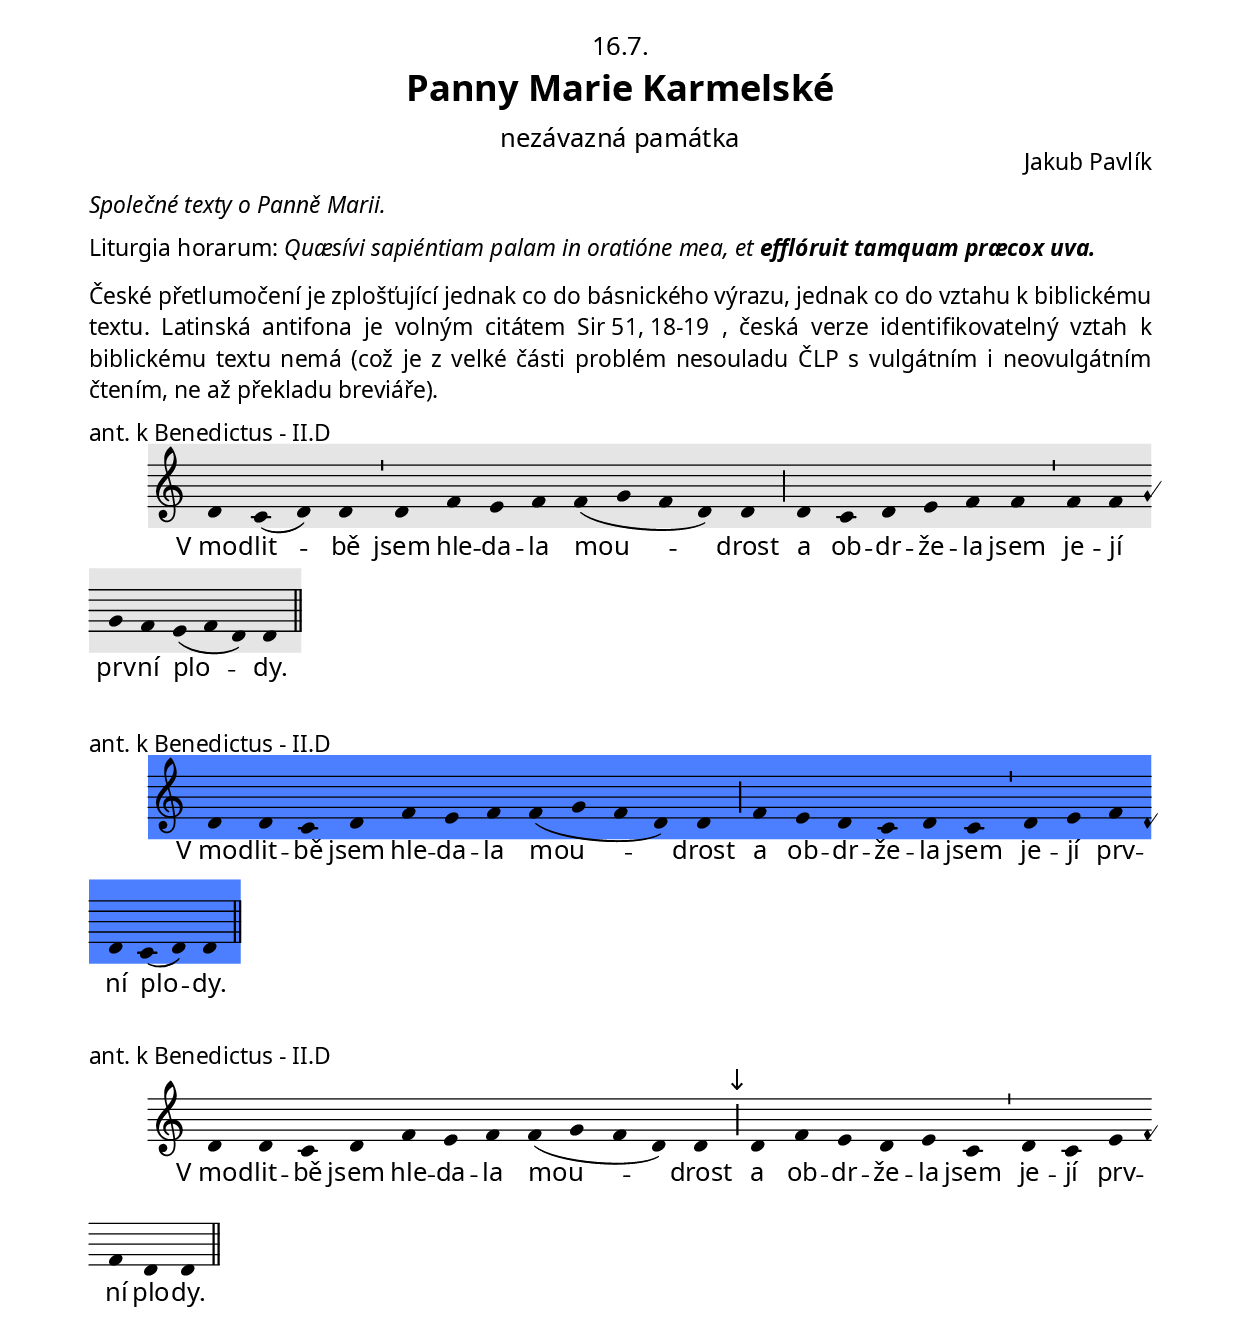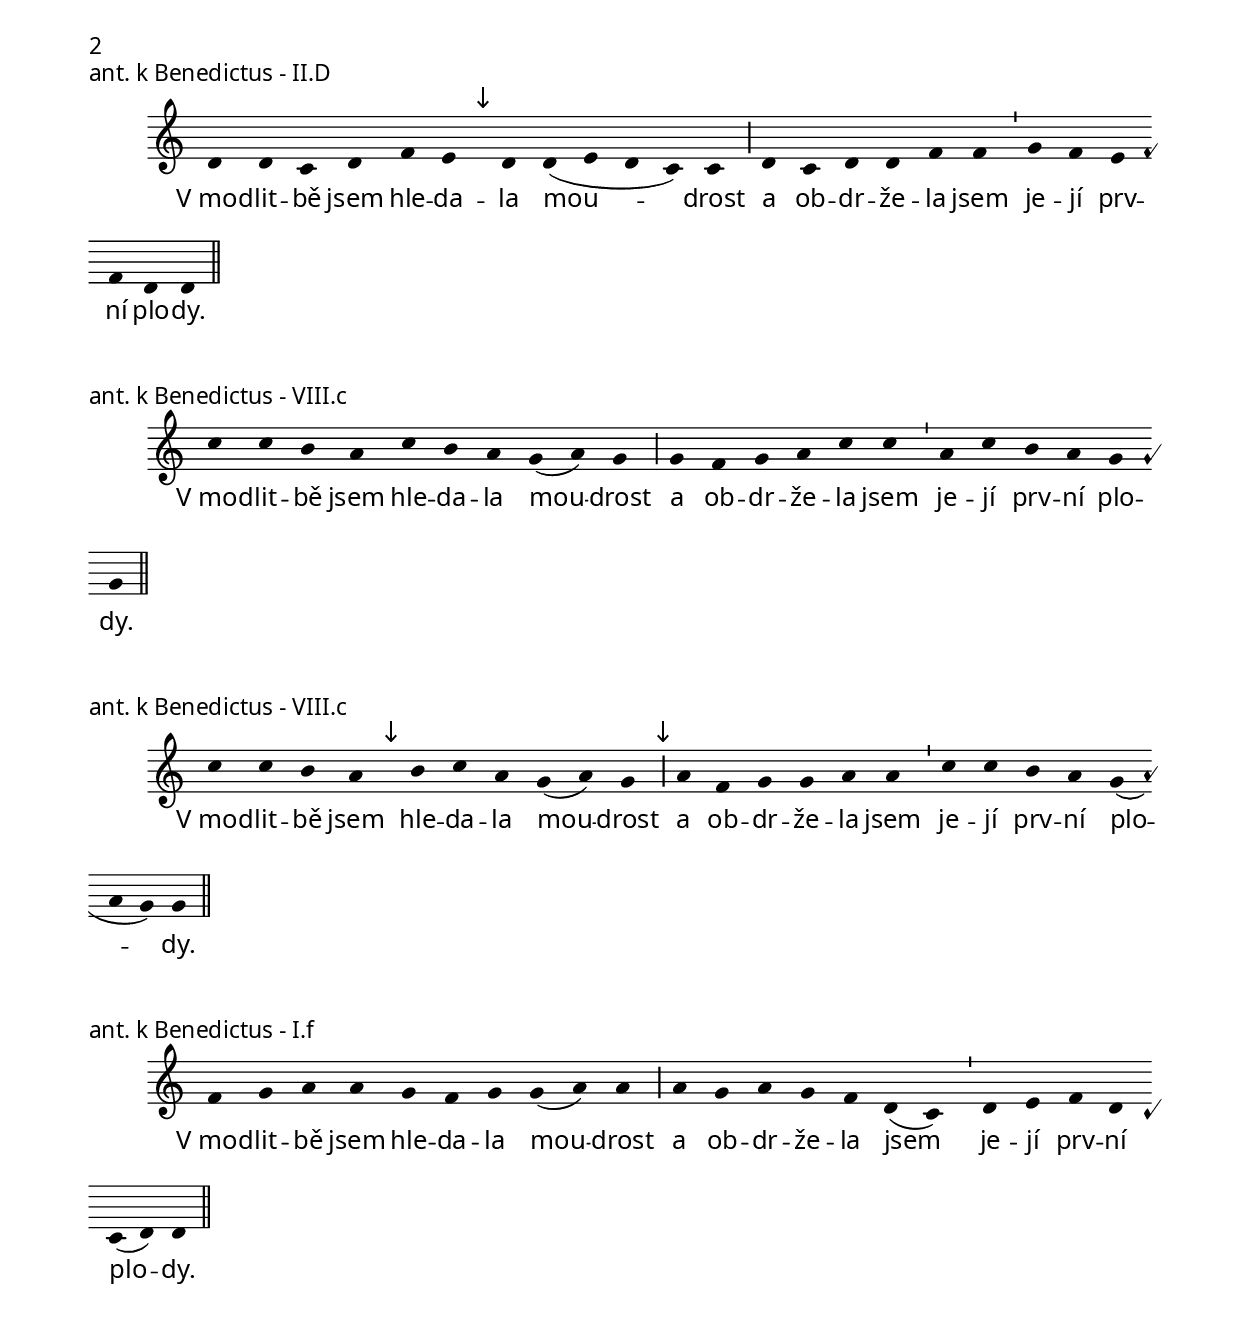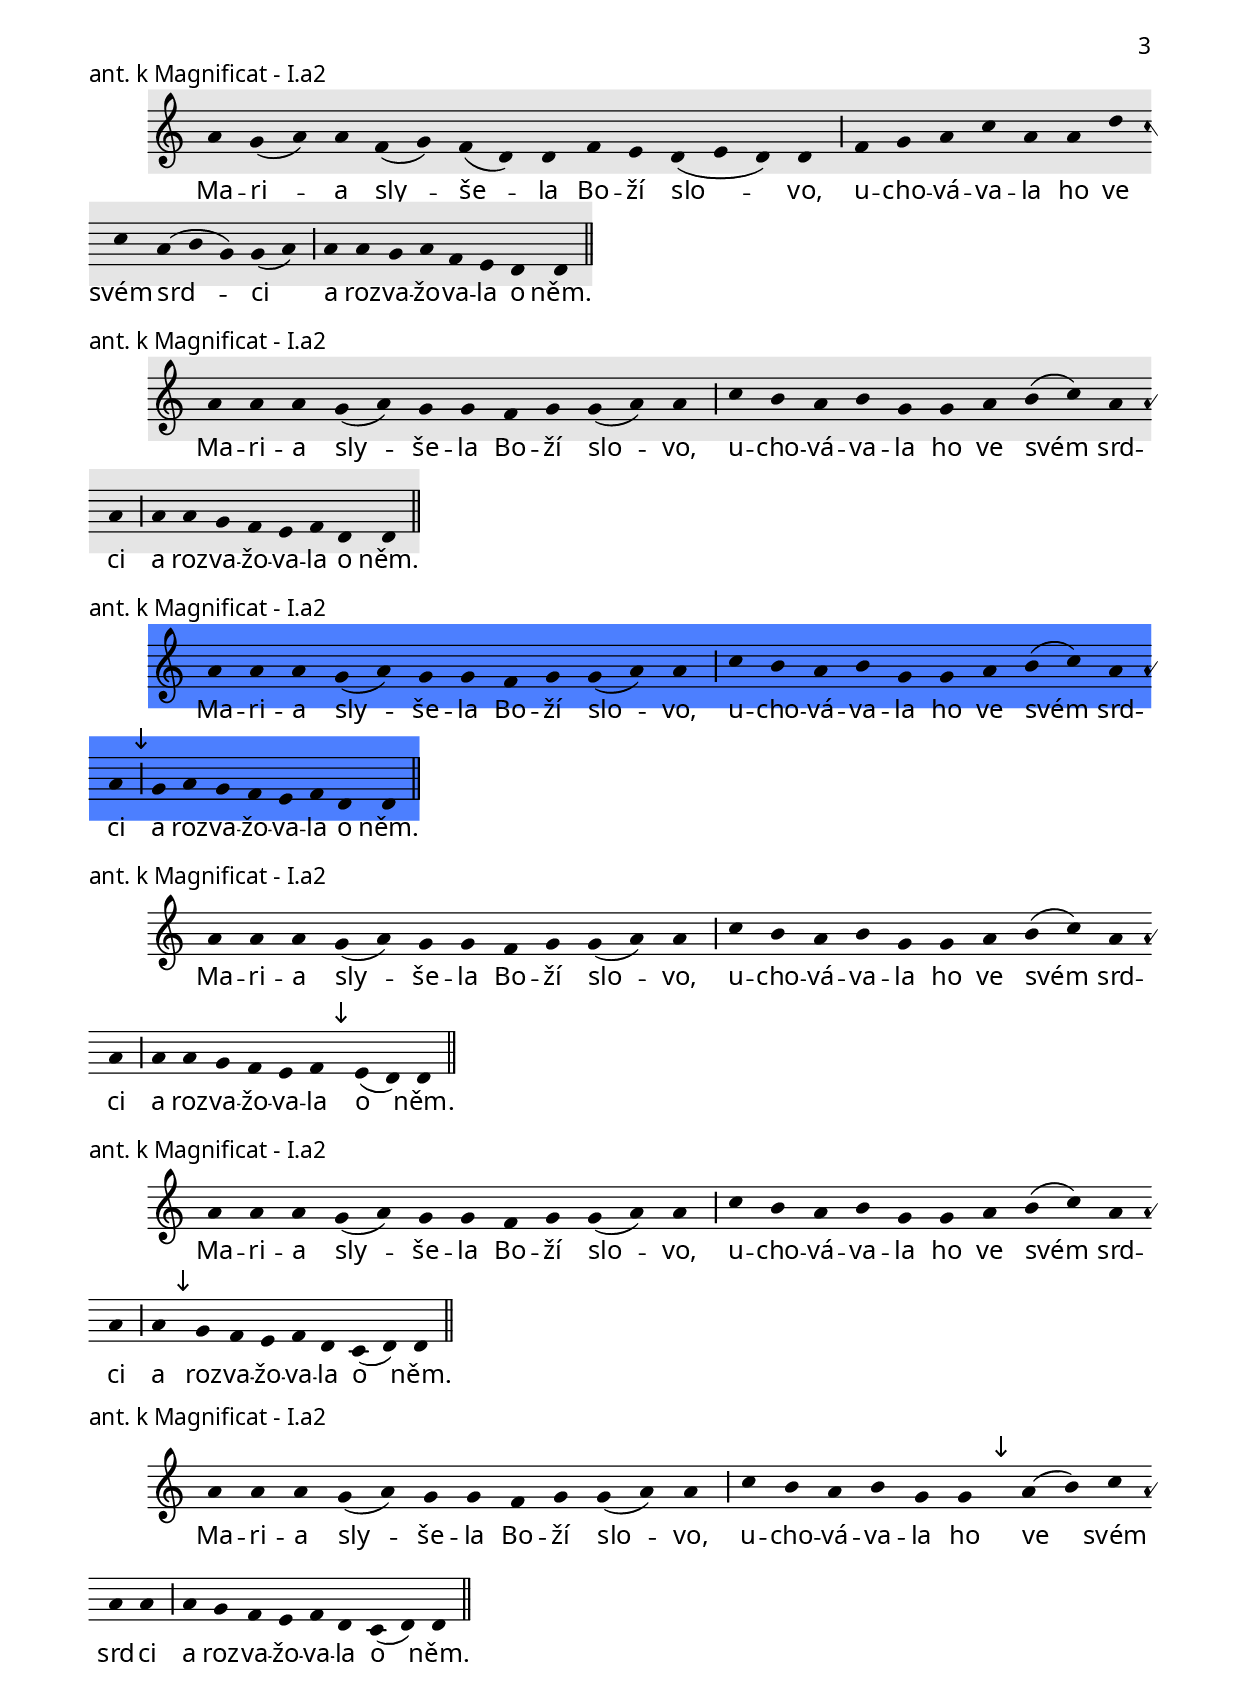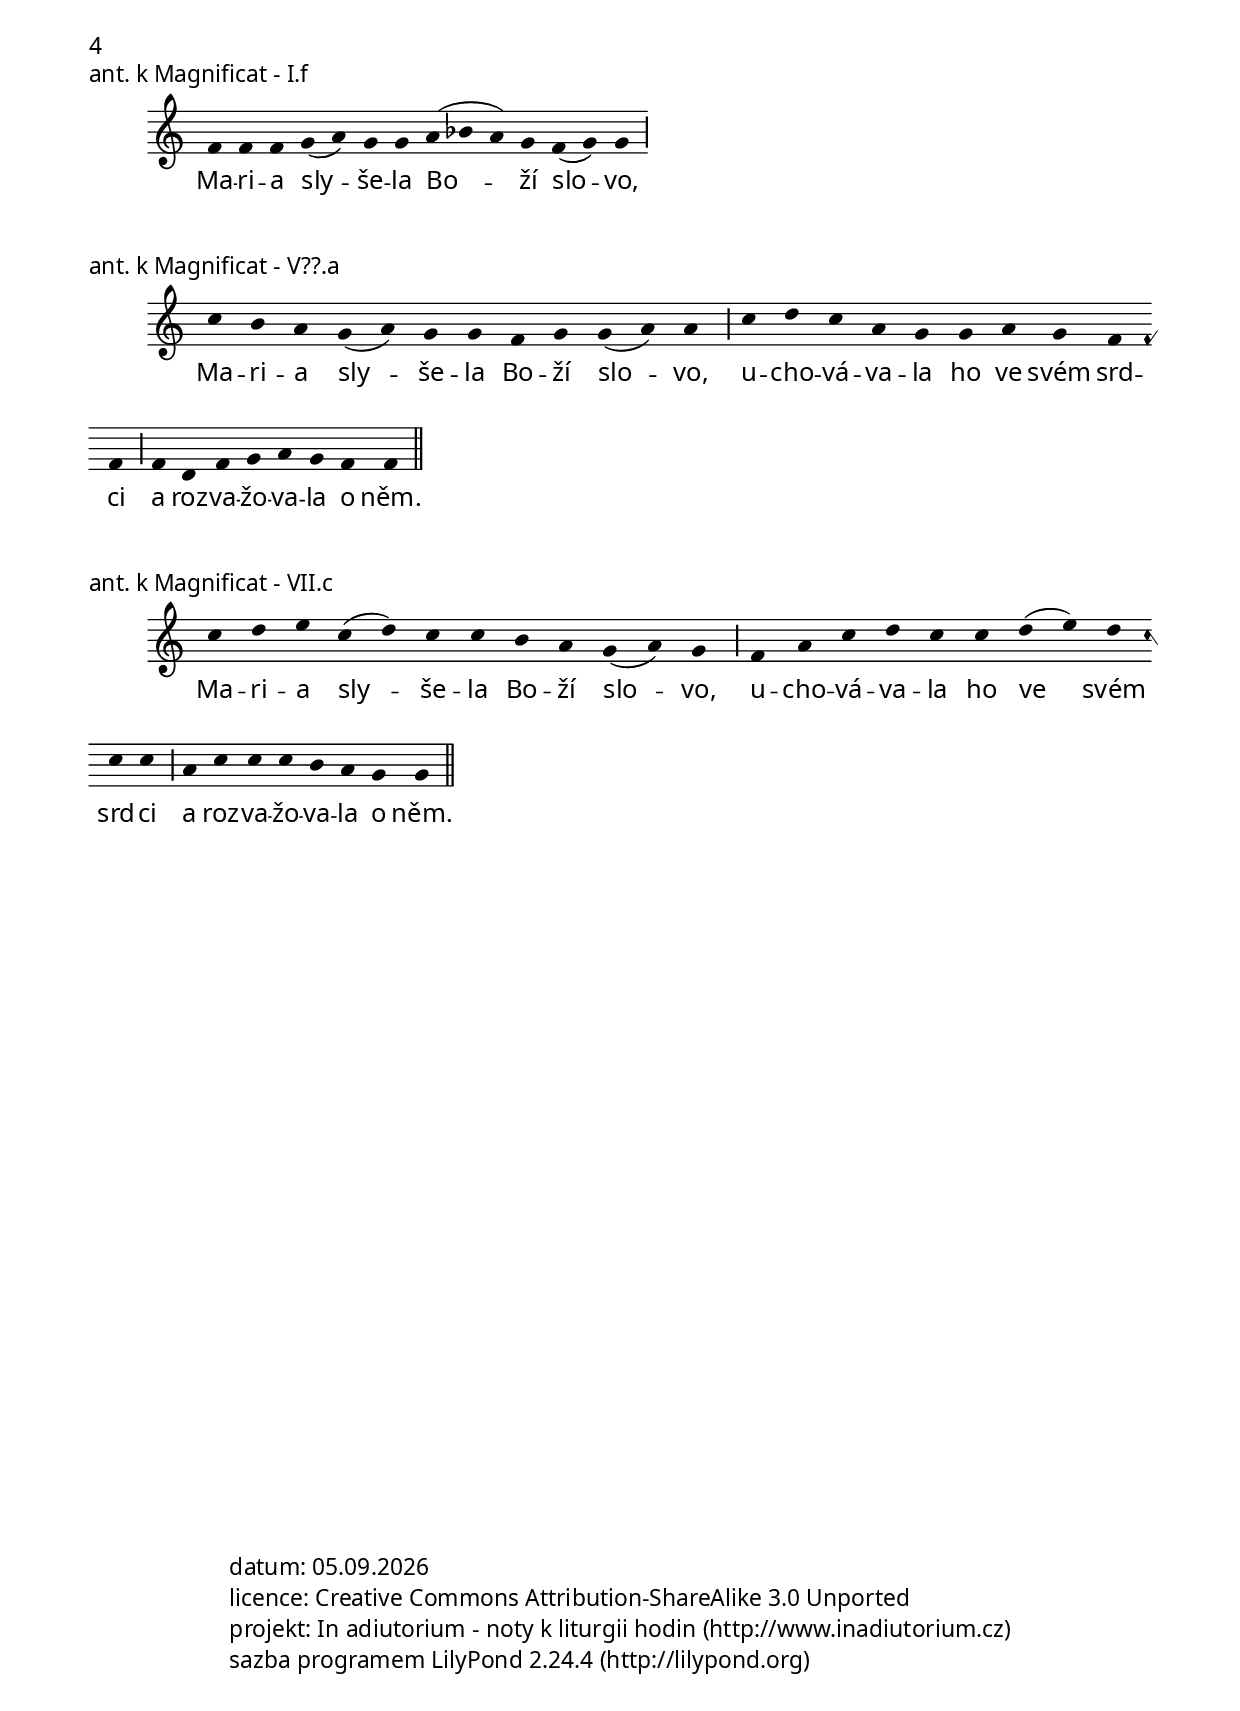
\version "2.17.17"

\include "../spolecne.ly"

\header {
  title = \markup\titleSvatek
            "Panny Marie Karmelské"
            "nezávazná památka"
            16.7.
  composer = "Jakub Pavlík"
}

\markup\communia #'(#:maria)

\markup\justify{
  Liturgia horarum:
  \italic{
    Quæsívi sapiéntiam palam in oratióne mea,
    et \bold{efflóruit tamquam præcox uva.}
  }
}
\markup\justify{
  České přetlumočení je zplošťující jednak co do básnického výrazu,
  jednak co do vztahu k biblickému textu.
  Latinská antifona je volným citátem \make-bible-link "Sir 51, 18-19" ,
  česká verze identifikovatelný vztah k biblickému textu nemá
  (což je z velké části problém nesouladu ČLP s vulgátním i neovulgátním čtením,
  ne až překladu breviáře).
}

\score {
  \relative c' {
    \zvyraznovacSedy
    \choralniRezim
    d4 c( d) d \barMin d f e f f( g f d) d \barMaior
    d c d e f f \barMin f f g f e( f d) d \barFinalis
  }
  \addlyrics {
    V_mod -- lit -- bě jsem hle -- da -- la mou -- drost
    a ob -- dr -- že -- la jsem je -- jí prv -- ní plo -- dy.
  }
  \header {
    quid = "ant. k Benedictus"
    modus = "II"
    differentia = "D"
    psalmus = ""
    placet = "extra mdlá"
    id = "aben"
    piece = \markup {\sestavTitulekBezZalmu}
  }
}

\score {
  \relative c' {
    \zvyraznovacModry
    \choralniRezim
    d4 d c d f e f f( g f d) d \barMaior
    f e d c d c \barMin
    d e f d c( d) d \barFinalis
  }
  \addlyrics {
    V_mod -- lit -- bě jsem hle -- da -- la mou -- drost
    a ob -- dr -- že -- la jsem
    je -- jí prv -- ní plo -- dy.
  }
  \header {
    quid = "ant. k Benedictus"
    modus = "II"
    differentia = "D"
    psalmus = ""
    id = "aben"
    piece = \markup {\sestavTitulekBezZalmu}
  }
}

\score {
  \relative c' {
    \choralniRezim
    d4 d c d f e f f( g f d) d \barMaior
    \mark\sipka d f e d e c \barMin
    d c e f d d \barFinalis
  }
  \addlyrics {
    V_mod -- lit -- bě jsem hle -- da -- la mou -- drost
    a ob -- dr -- že -- la jsem
    je -- jí prv -- ní plo -- dy.
  }
  \header {
    quid = "ant. k Benedictus"
    modus = "II"
    differentia = "D"
    psalmus = ""
    id = "aben"
    piece = \markup {\sestavTitulekBezZalmu}
  }
}

\score {
  \relative c' {
    \choralniRezim
    d4 d c d f e \mark\sipka d d( e d c) c \barMaior
    d c d d f f \barMin
    g f e f d d \barFinalis
  }
  \addlyrics {
    V_mod -- lit -- bě jsem hle -- da -- la mou -- drost
    a ob -- dr -- že -- la jsem
    je -- jí prv -- ní plo -- dy.
  }
  \header {
    quid = "ant. k Benedictus"
    modus = "II"
    differentia = "D"
    psalmus = ""
    id = "aben"
    piece = \markup {\sestavTitulekBezZalmu}
  }
}

\score {
  \relative c'' {
    \choralniRezim
    c4 c b a c b a g( a) g \barMaior
    g f g a c c \barMin
    a c b a g g \barFinalis
  }
  \addlyrics {
    V_mod -- lit -- bě jsem hle -- da -- la mou -- drost
    a ob -- dr -- že -- la jsem
    je -- jí prv -- ní plo -- dy.
  }
  \header {
    quid = "ant. k Benedictus"
    modus = "VIII"
    differentia = "c"
    psalmus = ""
    id = "aben"
    piece = \markup {\sestavTitulekBezZalmu}
  }
}

\score {
  \relative c'' {
    \choralniRezim
    c4 c b a \mark\sipka b c a g( a) g \barMaior
    \mark\sipka a f g g a a \barMin
    c c b a g( a g) g \barFinalis
  }
  \addlyrics {
    V_mod -- lit -- bě jsem hle -- da -- la mou -- drost
    a ob -- dr -- že -- la jsem
    je -- jí prv -- ní plo -- dy.
  }
  \header {
    quid = "ant. k Benedictus"
    modus = "VIII"
    differentia = "c"
    psalmus = ""
    id = "aben"
    piece = \markup {\sestavTitulekBezZalmu}
  }
}

\score {
  \relative c' {
    \choralniRezim
    f4 g a a g f g g( a) a \barMaior
    a g a g f d( c) \barMin
    d e f d c( d) d \barFinalis
  }
  \addlyrics {
    V_mod -- lit -- bě jsem hle -- da -- la mou -- drost
    a ob -- dr -- že -- la jsem
    je -- jí prv -- ní plo -- dy.
  }
  \header {
    quid = "ant. k Benedictus"
    modus = "I"
    differentia = "f"
    psalmus = ""
    id = "aben"
    piece = \markup {\sestavTitulekBezZalmu}
  }
}

\pageBreak

\score {
  \relative c'' {
    \zvyraznovacSedy
    \choralniRezim
    a4 g( a) a f( g) f( d) d f e d( e d) d \barMaior
    f g a c a a d c a( b g) g( a) \barMaior
    a a g a f e d d \barFinalis
  }
  \addlyrics {
    Ma -- ri -- a sly -- še -- la Bo -- ží slo -- vo,
    u -- cho -- vá -- va -- la ho ve svém srd -- ci
    a roz -- va -- žo -- va -- la o něm.
  }
  \header {
    quid = "ant. k Magnificat"
    modus = "I"
    differentia = "a2"
    psalmus = ""
    placet = "nic moc. melisma na _srdci_ raději pryč; zbytečně velký rozsah; _rozvažovala o něm_ má sklon k vadnému rytmu"
    id = "amag"
    piece = \markup {\sestavTitulekBezZalmu}
  }
}

\score {
  \relative c'' {
    \zvyraznovacSedy
    \choralniRezim
    a4 a a g( a) g g f g g( a) a \barMaior
    c b a b g g a b( c) a a \barMaior
    a a g f e f d d \barFinalis
  }
  \addlyrics {
    Ma -- ri -- a sly -- še -- la Bo -- ží slo -- vo,
    u -- cho -- vá -- va -- la ho ve svém srd -- ci
    a roz -- va -- žo -- va -- la o něm.
  }
  \header {
    quid = "ant. k Magnificat"
    modus = "I"
    differentia = "a2"
    psalmus = ""
    id = "amag"
    piece = \markup {\sestavTitulekBezZalmu}
  }
}

\score {
  \relative c'' {
    \zvyraznovacModry
    \choralniRezim
    a4 a a g( a) g g f g g( a) a \barMaior
    c b a b g g a b( c) a a \barMaior
    \mark\sipka g a g f e f d d \barFinalis
  }
  \addlyrics {
    Ma -- ri -- a sly -- še -- la Bo -- ží slo -- vo,
    u -- cho -- vá -- va -- la ho ve svém srd -- ci
    a roz -- va -- žo -- va -- la o něm.
  }
  \header {
    quid = "ant. k Magnificat"
    modus = "I"
    differentia = "a2"
    psalmus = ""
    id = "amag"
    piece = \markup {\sestavTitulekBezZalmu}
  }
}

\score {
  \relative c'' {
    \choralniRezim
    a4 a a g( a) g g f g g( a) a \barMaior
    c b a b g g a b( c) a a \barMaior
    a a g f e f \mark\sipka e( d) d \barFinalis
  }
  \addlyrics {
    Ma -- ri -- a sly -- še -- la Bo -- ží slo -- vo,
    u -- cho -- vá -- va -- la ho ve svém srd -- ci
    a roz -- va -- žo -- va -- la o něm.
  }
  \header {
    quid = "ant. k Magnificat"
    modus = "I"
    differentia = "a2"
    psalmus = ""
    id = "amag"
    piece = \markup {\sestavTitulekBezZalmu}
  }
}

\score {
  \relative c'' {
    \choralniRezim
    a4 a a g( a) g g f g g( a) a \barMaior
    c b a b g g a b( c) a a \barMaior
    a \mark\sipka g f e f d c( d) d \barFinalis
  }
  \addlyrics {
    Ma -- ri -- a sly -- še -- la Bo -- ží slo -- vo,
    u -- cho -- vá -- va -- la ho ve svém srd -- ci
    a roz -- va -- žo -- va -- la o něm.
  }
  \header {
    quid = "ant. k Magnificat"
    modus = "I"
    differentia = "a2"
    psalmus = ""
    id = "amag"
    piece = \markup {\sestavTitulekBezZalmu}
  }
}

\score {
  \relative c'' {
    \choralniRezim
    a4 a a g( a) g g f g g( a) a \barMaior
    c b a b g g \mark\sipka a( b) c a a \barMaior
    a g f e f d c( d) d \barFinalis
  }
  \addlyrics {
    Ma -- ri -- a sly -- še -- la Bo -- ží slo -- vo,
    u -- cho -- vá -- va -- la ho ve svém srd -- ci
    a roz -- va -- žo -- va -- la o něm.
  }
  \header {
    quid = "ant. k Magnificat"
    modus = "I"
    differentia = "a2"
    psalmus = ""
    id = "amag"
    piece = \markup {\sestavTitulekBezZalmu}
  }
}

\score {
  \relative c' {
    \choralniRezim
    f4 f f g( a) g g a( bes a) g f( g) g \barMaior
  }
  \addlyrics {
    Ma -- ri -- a sly -- še -- la Bo -- ží slo -- vo,
    u -- cho -- vá -- va -- la ho ve svém srd -- ci
    a roz -- va -- žo -- va -- la o něm.
  }
  \header {
    quid = "ant. k Magnificat"
    modus = "I"
    differentia = "f"
    psalmus = ""
    id = "amag"
    piece = \markup {\sestavTitulekBezZalmu}
  }
}

\score {
  \relative c'' {
    \choralniRezim
    c4 b a g( a) g g f g g( a) a \barMaior
    c d c a g g a g f f \barMaior
    f d f g a g f f \barFinalis
  }
  \addlyrics {
    Ma -- ri -- a sly -- še -- la Bo -- ží slo -- vo,
    u -- cho -- vá -- va -- la ho ve svém srd -- ci
    a roz -- va -- žo -- va -- la o něm.
  }
  \header {
    quid = "ant. k Magnificat"
    modus = "V??"
    differentia = "a"
    psalmus = ""
    id = "amag"
    piece = \markup {\sestavTitulekBezZalmu}
  }
}

\score {
  \relative c'' {
    \choralniRezim
    c4 d e c( d) c c b a g( a) g \barMaior
    f a c d c c d( e) d c c \barMaior
    a c c c b a g g \barFinalis
  }
  \addlyrics {
    Ma -- ri -- a sly -- še -- la Bo -- ží slo -- vo,
    u -- cho -- vá -- va -- la ho ve svém srd -- ci
    a roz -- va -- žo -- va -- la o něm.
  }
  \header {
    quid = "ant. k Magnificat"
    modus = "VII"
    differentia = "c"
    psalmus = ""
    id = "amag"
    piece = \markup {\sestavTitulekBezZalmu}
  }
}
